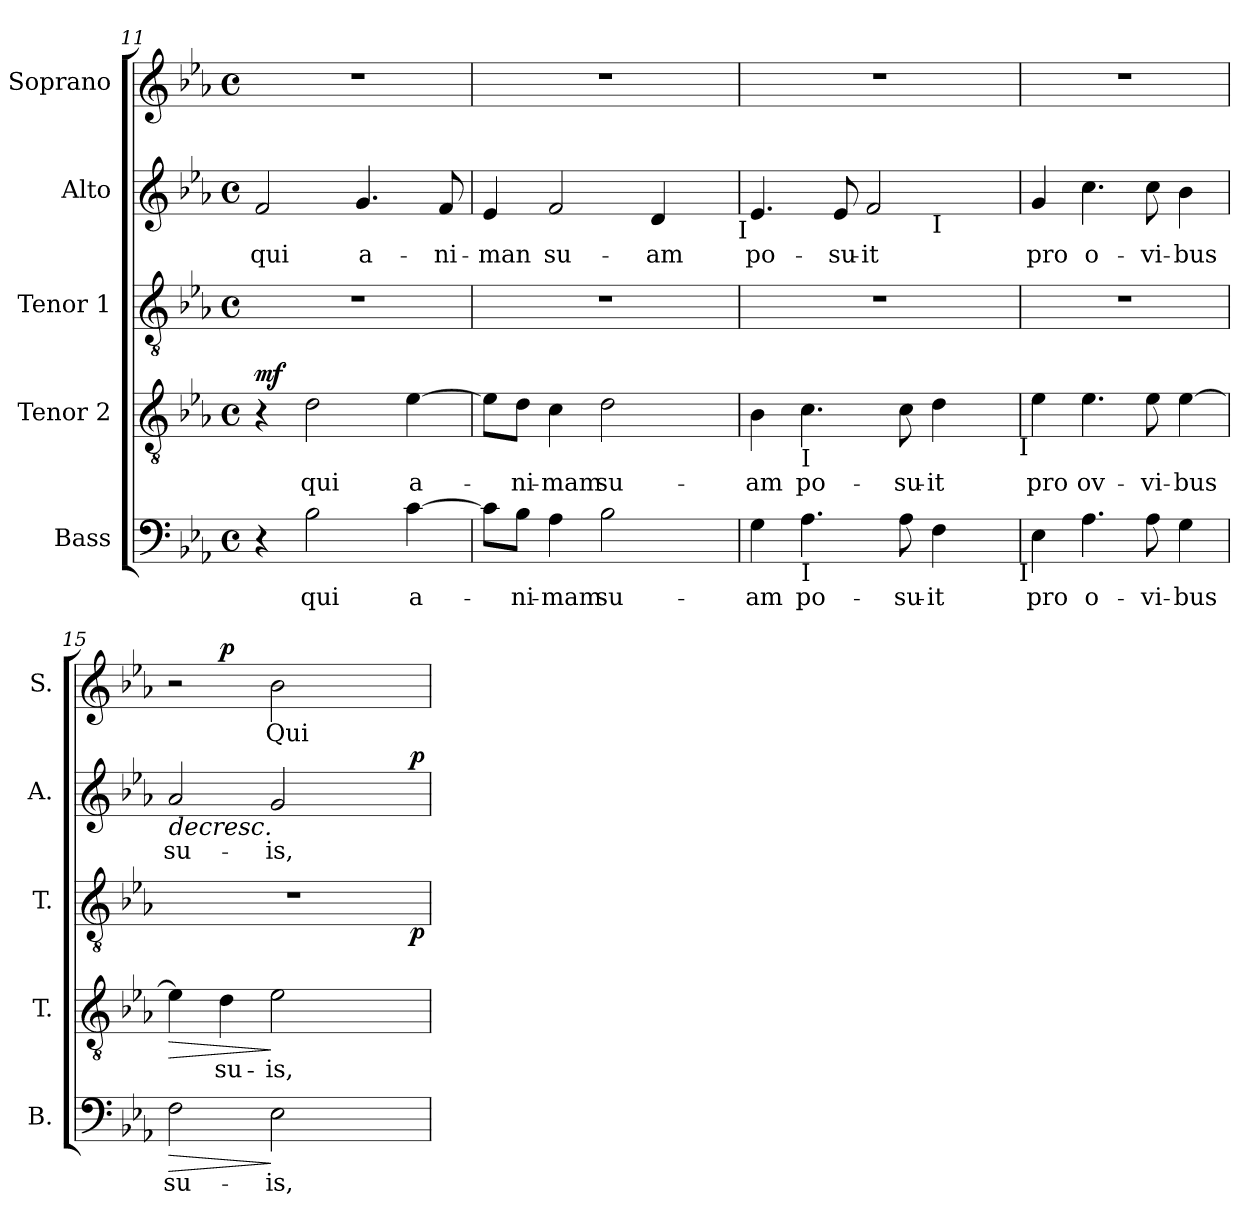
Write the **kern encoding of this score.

**kern	**text	**dynam	**kern	**text	**dynam	**kern	**dynam	**kern	**text	**dynam	**kern	**text	**dynam
*part5	*part5	*part5	*part4	*part4	*part4	*part3	*part3	*part2	*part2	*part2	*part1	*part1	*part1
*staff5	*staff5	*staff5	*staff4	*staff4	*staff4	*staff3	*staff3	*staff2	*staff2	*staff2	*staff1	*staff1	*staff1
*I"Bass	*	*	*I"Tenor 2	*	*	*I"Tenor 1	*	*I"Alto	*	*	*I"Soprano	*	*
*I'B.	*	*	*I'T.	*	*	*I'T.	*	*I'A.	*	*	*I'S.	*	*
*clefF4	*	*	*clefGv2	*	*	*clefGv2	*	*clefG2	*	*	*clefG2	*	*
*	*	*	*ITrd7c12	*	*	*ITrd7c12	*	*	*	*	*	*	*
*k[b-e-a-]	*	*	*k[b-e-a-]	*	*	*k[b-e-a-]	*	*k[b-e-a-]	*	*	*k[b-e-a-]	*	*
*E-:	*	*	*E-:	*	*	*E-:	*	*E-:	*	*	*E-:	*	*
*M4/4	*	*	*M4/4	*	*	*M4/4	*	*M4/4	*	*	*M4/4	*	*
*met(c)	*	*	*met(c)	*	*	*met(c)	*	*met(c)	*	*	*met(c)	*	*
=11	=11	=11	=11	=11	=11	=11	=11	=11	=11	=11	=11	=11	=11
!	!	!	!	!	!	!	!	!	!LO:LY:b:color=#000000	!	!	!	!
4r	.	.	4r	.	mf	1r	.	2fi/	qui	.	1r	.	.
!	!LO:LY:b:color=#000000	!	!	!	!	!	!	!	!	!	!	!	!
!	!	!	!	!LO:LY:b:color=#000000	!	!	!	!	!	!	!	!	!
2B-i\	qui	.	2Di\	qui	.	.	.	.	.	.	.	.	.
!	!	!	!	!	!	!	!	!	!LO:LY:b:color=#000000	!	!	!	!
.	.	.	.	.	.	.	.	4.gi/	a-	.	.	.	.
!	!LO:LY:b:color=#000000	!	!	!	!	!	!	!	!	!	!	!	!
!	!	!	!	!LO:LY:b:color=#000000	!	!	!	!	!	!	!	!	!
[4ci\	a-	.	[4E-i\	a-	.	.	.	.	.	.	.	.	.
!	!	!	!	!	!	!	!	!	!LO:LY:b:color=#000000	!	!	!	!
.	.	.	.	.	.	.	.	8fi/	-ni-	.	.	.	.
=12	=12	=12	=12	=12	=12	=12	=12	=12	=12	=12	=12	=12	=12
!	!	!	!	!	!	!	!	!	!LO:LY:b:color=#000000	!	!	!	!
*	*	*	*	*	*	*	*	*^	*	*	*	*	*
8ci\L]	.	.	8E-i\L]	.	.	1r	.	4e-i/	2ryy	-man	.	1r	.	.
!	!LO:LY:b:color=#000000	!	!	!	!	!	!	!	!	!	!	!	!	!
!	!	!	!	!LO:LY:b:color=#000000	!	!	!	!	!	!	!	!	!	!
8B-i\J	-ni-	.	8Di\J	-ni-	.	.	.	.	.	.	.	.	.	.
!	!LO:LY:b:color=#000000	!	!	!	!	!	!	!	!	!	!	!	!	!
!	!	!	!	!LO:LY:b:color=#000000	!	!	!	!	!	!	!	!	!	!
!	!	!	!	!	!	!	!	!	!	!LO:LY:b:color=#000000	!	!	!	!
4A-i\	-mam	.	4Ci\	-mam	.	.	.	2fi/	.	su-	.	.	.	.
!	!LO:LY:b:color=#000000	!	!	!	!	!	!	!	!	!	!	!	!	!
!	!	!	!	!LO:LY:b:color=#000000	!	!	!	!	!	!	!	!	!	!
2B-i\	su-	.	2Di\	su-	.	.	.	.	4ryy	.	.	.	.	.
!	!	!	!	!	!	!	!	!	!	!LO:LY:b:color=#000000	!	!	!	!
.	.	.	.	.	.	.	.	4di/	8ryy	-am	.	.	.	.
.	.	.	.	.	.	.	.	.	16ryy	.	.	.	.	.
.	.	.	.	.	.	.	.	.	32ryy	.	.	.	.	.
.	.	.	.	.	.	.	.	.	64ryy	.	.	.	.	.
.	.	.	.	.	.	.	.	.	128...ryy	.	.	.	.	.
!	!	!	!	!	!	!	!	!	!LO:TX:b:t=I	!	!	!	!	!
.	.	.	.	.	.	.	.	.	1024ryy	.	.	.	.	.
!!LO:PB:g=z
=13	=13	=13	=13	=13	=13	=13	=13	=13	=13	=13	=13	=13	=13	=13
!	!LO:LY:b:color=#000000	!	!	!	!	!	!	!	!	!	!	!	!	!
!	!	!	!	!LO:LY:b:color=#000000	!	!	!	!	!	!	!	!	!	!
!	!	!	!	!	!	!	!	!	!	!LO:LY:b:color=#000000	!	!	!	!
*^	*	*	*^	*	*	*	*	*	*	*	*	*	*	*
4Gi\	2ryy	-am	.	4BB-i\	2ryy	-am	.	1r	.	4.e-i/	2.ryy	po-	.	1r	.	.
!	!	!LO:LY:b:color=#000000	!	!	!	!	!	!	!	!	!	!	!	!	!	!
!	!	!	!	!LO:TX:b:t=I	!	!	!	!	!	!	!	!	!	!	!	!
!LO:TX:b:t=I	!	!	!	!	!	!	!	!	!	!	!	!	!	!	!	!
!	!	!	!	!	!	!LO:LY:b:color=#000000	!	!	!	!	!	!	!	!	!	!
4.A-i\	.	po-	.	4.Ci\	.	po-	.	.	.	.	.	.	.	.	.	.
!	!	!	!	!	!	!	!	!	!	!	!	!LO:LY:b:color=#000000	!	!	!	!
.	.	.	.	.	.	.	.	.	.	8e-i/	.	-su-	.	.	.	.
!	!	!	!	!	!	!	!	!	!	!	!	!LO:LY:b:color=#000000	!	!	!	!
.	4ryy	.	.	.	4ryy	.	.	.	.	2fi/	.	-it	.	.	.	.
!	!	!LO:LY:b:color=#000000	!	!	!	!	!	!	!	!	!	!	!	!	!	!
!	!	!	!	!	!	!LO:LY:b:color=#000000	!	!	!	!	!	!	!	!	!	!
8A-i\	.	-su-	.	8Ci\	.	-su-	.	.	.	.	.	.	.	.	.	.
!	!	!LO:LY:b:color=#000000	!	!	!	!	!	!	!	!	!	!	!	!	!	!
!	!	!	!	!	!	!	!	!	!	!	!LO:TX:b:t=I	!	!	!	!	!
!	!	!	!	!	!	!LO:LY:b:color=#000000	!	!	!	!	!	!	!	!	!	!
4Fi\	8ryy	-it	.	4Di\	8ryy	-it	.	.	.	.	4ryy	.	.	.	.	.
.	16ryy	.	.	.	16ryy	.	.	.	.	.	.	.	.	.	.	.
.	32ryy	.	.	.	32ryy	.	.	.	.	.	.	.	.	.	.	.
.	64ryy	.	.	.	64ryy	.	.	.	.	.	.	.	.	.	.	.
.	128...ryy	.	.	.	128...ryy	.	.	.	.	.	.	.	.	.	.	.
!	!	!	!	!	!LO:TX:b:t=I	!	!	!	!	!	!	!	!	!	!	!
!	!LO:TX:b:t=I	!	!	!	!	!	!	!	!	!	!	!	!	!	!	!
.	1024ryy	.	.	.	1024ryy	.	.	.	.	.	.	.	.	.	.	.
*v	*v	*	*	*	*	*	*	*	*	*v	*v	*	*	*	*	*
*	*	*	*v	*v	*	*	*	*	*	*	*	*	*	*
=14	=14	=14	=14	=14	=14	=14	=14	=14	=14	=14	=14	=14	=14
*^	*	*	*^	*	*	*	*	*^	*	*	*	*	*
!	!	!LO:LY:b:color=#000000	!	!	!	!	!	!	!	!	!	!	!	!	!	!
*v	*v	*	*	*	*	*	*	*	*	*v	*v	*	*	*	*	*
*	*	*	*v	*v	*	*	*	*	*	*	*	*	*	*
*^	*	*	*^	*	*	*	*	*^	*	*	*	*	*
!	!	!	!	!	!	!LO:LY:b:color=#000000	!	!	!	!	!	!	!	!	!	!
*v	*v	*	*	*	*	*	*	*	*	*v	*v	*	*	*	*	*
*	*	*	*v	*v	*	*	*	*	*	*	*	*	*	*
*^	*	*	*^	*	*	*	*	*^	*	*	*	*	*
!	!	!	!	!	!	!	!	!	!	!	!	!LO:LY:b:color=#000000	!	!	!	!
*v	*v	*	*	*	*	*	*	*	*	*v	*v	*	*	*	*	*
*	*	*	*v	*v	*	*	*	*	*	*	*	*	*	*
4E-i\	pro	.	4E-i\	pro	.	1r	.	4gi/	pro	.	1r	.	.
!	!LO:LY:b:color=#000000	!	!	!	!	!	!	!	!	!	!	!	!
!	!	!	!	!LO:LY:b:color=#000000	!	!	!	!	!	!	!	!	!
!	!	!	!	!	!	!	!	!	!LO:LY:b:color=#000000	!	!	!	!
4.A-i\	o-	.	4.E-i\	ov-	.	.	.	4.cci\	o-	.	.	.	.
!	!LO:LY:b:color=#000000	!	!	!	!	!	!	!	!	!	!	!	!
!	!	!	!	!LO:LY:b:color=#000000	!	!	!	!	!	!	!	!	!
!	!	!	!	!	!	!	!	!	!LO:LY:b:color=#000000	!	!	!	!
8A-i\	-vi-	.	8E-i\	-vi-	.	.	.	8cci\	-vi-	.	.	.	.
!	!LO:LY:b:color=#000000	!	!	!	!	!	!	!	!	!	!	!	!
!	!	!	!	!LO:LY:b:color=#000000	!	!	!	!	!	!	!	!	!
!	!	!	!	!	!	!	!	!	!LO:LY:b:color=#000000	!	!	!	!
4Gi\	-bus	.	[4E-i\	-bus	.	.	.	4b-i\	-bus	.	.	.	.
=15	=15	=15	=15	=15	=15	=15	=15	=15	=15	=15	=15	=15	=15
!	!LO:LY:b:color=#000000	!LO:HP:b	!	!	!LO:HP:b	!	!	!	!	!	!	!	!
!	!	!	!	!	!	!	!	!	!LO:LY:b:color=#000000	!LO:HP:b	!	!	!
*	*	*	*	*	*	*^	*	*^	*	*	*^	*	*
2Fi\	su-	>	4E-i\]	.	>	1r	2ryy	.	2a-i/	2ryy	su-	>	2r	4ryy	.	.
!	!	!	!	!LO:LY:b:color=#000000	!	!	!	!	!	!	!	!	!	!	!	!
.	.	.	4Di\	su-	.	.	.	.	.	.	.	.	.	2.ryy	.	p
!	!LO:LY:b:color=#000000	!	!	!	!	!	!	!	!	!	!	!	!	!	!	!
!	!	!	!	!LO:LY:b:color=#000000	!	!	!	!	!	!	!	!	!	!	!	!
!	!	!	!	!	!	!	!	!	!	!	!LO:LY:b:color=#000000	!	!	!	!	!
!	!	!	!	!	!	!	!	!	!	!	!	!	!	!	!LO:LY:b:color=#000000	!
2E-i\	-is,	]	2E-i\	-is,	]	.	4ryy	.	2gi/	4ryy	-is,	.	2b-i\	.	Qui	.
.	.	.	.	.	.	.	8ryy	.	.	8ryy	.	.	.	.	.	.
.	.	.	.	.	.	.	16ryy	.	.	16ryy	.	.	.	.	.	.
.	.	.	.	.	.	.	32ryy	.	.	32ryy	.	.	.	.	.	.
.	.	.	.	.	.	.	64ryy	.	.	64ryy	.	.	.	.	.	.
.	.	.	.	.	.	.	128...ryy	.	.	128...ryy	.	.	.	.	.	.
.	.	.	.	.	.	.	1024ryy	p	.	1024ryy	.	p	.	.	.	.
.	.	.	.	.	.	.	.	.	.	.	.	]	.	.	.	.
*	*	*	*	*	*	*v	*v	*	*	*	*	*	*v	*v	*	*
*	*	*	*	*	*	*	*	*v	*v	*	*	*	*	*
=	=	=	=	=	=	=	=	=	=	=	=	=	=
*-	*-	*-	*-	*-	*-	*-	*-	*-	*-	*-	*-	*-	*-
